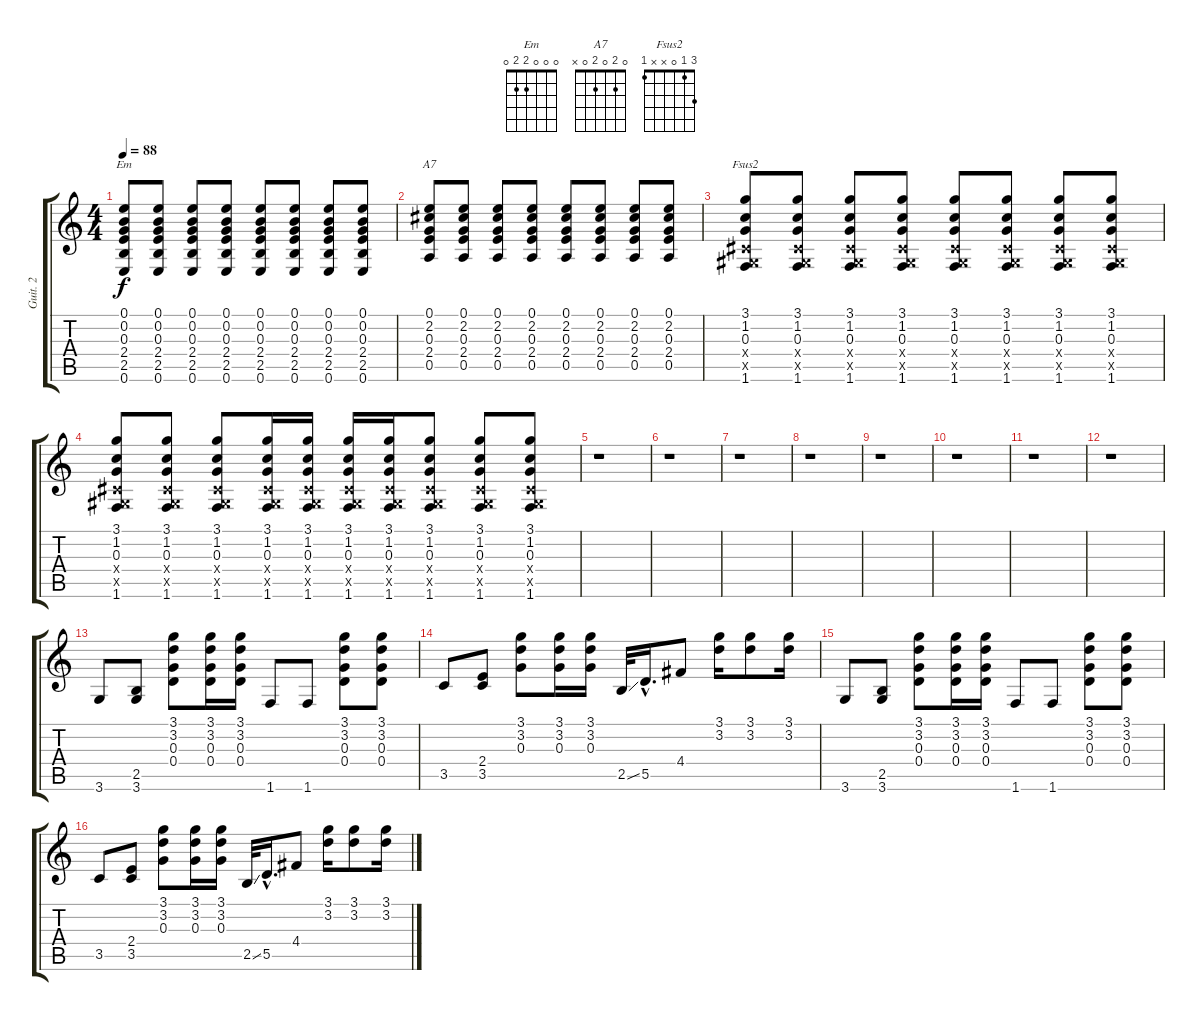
\track ("Guit. 2" "Guit. 2") {instrument overdrivenguitar}
\staff {score tabs}
\tuning (E4 B3 G3 D3 A2 E2) {hide}
\chord ("Em" 0 0 0 2 2 0)
\chord ("A7" 0 2 0 2 0 x)
\chord ("Fsus2" 3 1 0 x x 1)
\ts (4 4)
\tempo 88
\clef g2
\ks c
(0.1 0.2 0.3 2.4 2.5 0.6).8{ch "Em" dy f} (0.1 0.2 0.3 2.4 2.5 0.6).8 (0.1 0.2 0.3 2.4 2.5 0.6).8 (0.1 0.2 0.3 2.4 2.5 0.6).8 (0.1 0.2 0.3 2.4 2.5 0.6).8 (0.1 0.2 0.3 2.4 2.5 0.6).8 (0.1 0.2 0.3 2.4 2.5 0.6).8 (0.1 0.2 0.3 2.4 2.5 0.6).8 |
(0.1 2.2 0.3 2.4 0.5).8{ch "A7"} (0.1 2.2 0.3 2.4 0.5).8 (0.1 2.2 0.3 2.4 0.5).8 (0.1 2.2 0.3 2.4 0.5).8 (0.1 2.2 0.3 2.4 0.5).8 (0.1 2.2 0.3 2.4 0.5).8 (0.1 2.2 0.3 2.4 0.5).8 (0.1 2.2 0.3 2.4 0.5).8 |
(3.1 1.2 0.3 -1.4{x} -1.5{x} 1.6).8{ch "Fsus2"} (3.1 1.2 0.3 -1.4{x} -1.5{x} 1.6).8 (3.1 1.2 0.3 -1.4{x} -1.5{x} 1.6).8 (3.1 1.2 0.3 -1.4{x} -1.5{x} 1.6).8 (3.1 1.2 0.3 -1.4{x} -1.5{x} 1.6).8 (3.1 1.2 0.3 -1.4{x} -1.5{x} 1.6).8 (3.1 1.2 0.3 -1.4{x} -1.5{x} 1.6).8 (3.1 1.2 0.3 -1.4{x} -1.5{x} 1.6).8 |
(3.1 1.2 0.3 -1.4{x} -1.5{x} 1.6).8 (3.1 1.2 0.3 -1.4{x} -1.5{x} 1.6).8 (3.1 1.2 0.3 -1.4{x} -1.5{x} 1.6).8 (3.1 1.2 0.3 -1.4{x} -1.5{x} 1.6).16 (3.1 1.2 0.3 -1.4{x} -1.5{x} 1.6).16 (3.1 1.2 0.3 -1.4{x} -1.5{x} 1.6).16 (3.1 1.2 0.3 -1.4{x} -1.5{x} 1.6).16 (3.1 1.2 0.3 -1.4{x} -1.5{x} 1.6).8 (3.1 1.2 0.3 -1.4{x} -1.5{x} 1.6).8 (3.1 1.2 0.3 -1.4{x} -1.5{x} 1.6).8 |
r.1 |
r.1 |
r.1 |
r.1 |
r.1 |
r.1 |
r.1 |
r.1 |
3.6.8 (2.5 3.6).8 (3.1 3.2 0.3 0.4).8 (3.1 3.2 0.3 0.4).16 (3.1 3.2 0.3 0.4).16 1.6.8 1.6.8 (3.1 3.2 0.3 0.4).8 (3.1 3.2 0.3 0.4).8 |
3.5.8 (2.4 3.5).8 (3.1 3.2 0.3).8 (3.1 3.2 0.3).16 (3.1 3.2 0.3).16 2.5{ss}.32 5.5{hac}.16{d} 4.4.8 (3.1 3.2).16 (3.1 3.2).8 (3.1 3.2).16 |
3.6.8 (2.5 3.6).8 (3.1 3.2 0.3 0.4).8 (3.1 3.2 0.3 0.4).16 (3.1 3.2 0.3 0.4).16 1.6.8 1.6.8 (3.1 3.2 0.3 0.4).8 (3.1 3.2 0.3 0.4).8 |
3.5.8 (2.4 3.5).8 (3.1 3.2 0.3).8 (3.1 3.2 0.3).16 (3.1 3.2 0.3).16 2.5{ss}.32 5.5{hac}.16{d} 4.4.8 (3.1 3.2).16 (3.1 3.2).8 (3.1 3.2).16
